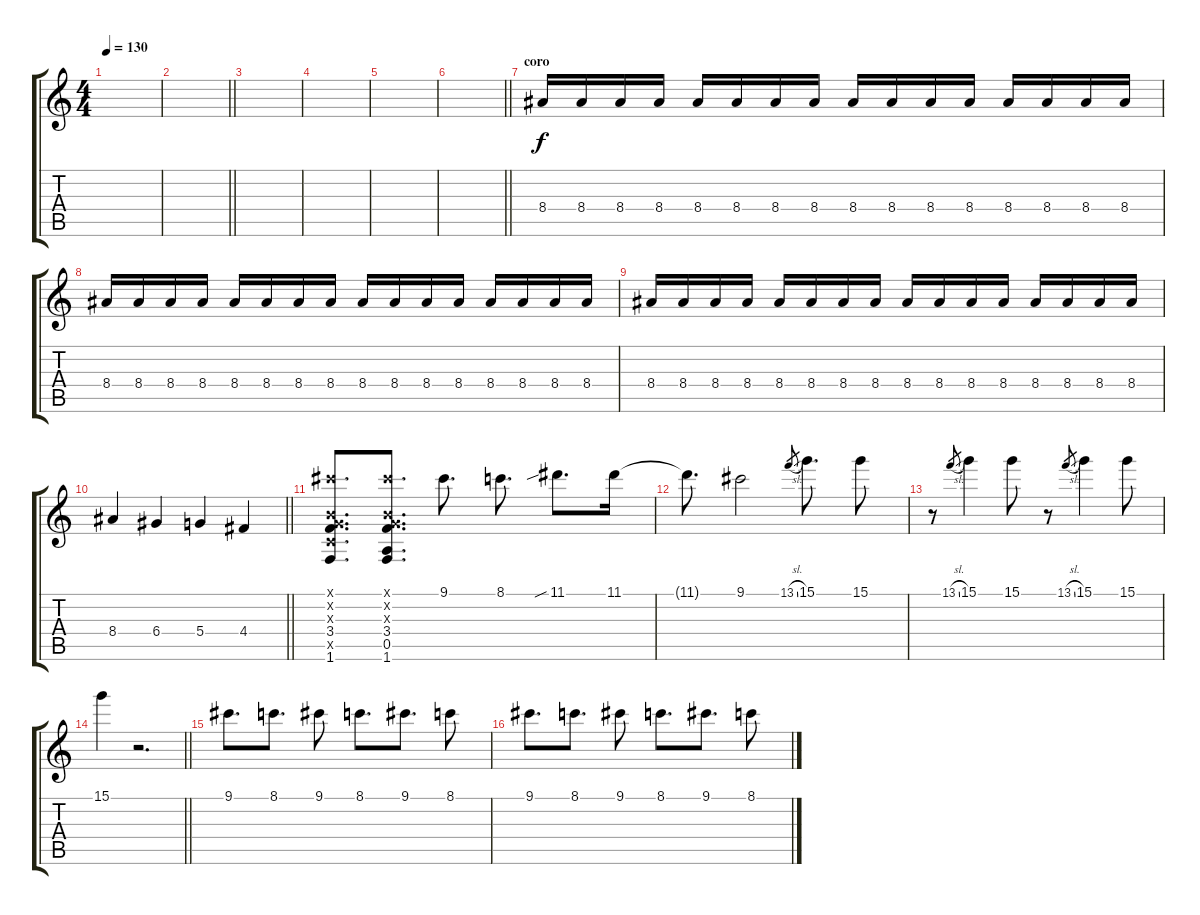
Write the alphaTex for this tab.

\track "" {instrument distortionguitar}
\staff {score tabs}
\tuning (E4 B3 G3 D3 A2 E2) {hide}
\ts (4 4)
\tempo 130
\clef g2
\ks c
|
\barLineRight lightlight
|
\section ("" "")
|
|
|
\barLineRight lightlight
|
\section ("" "coro")
8.4.16{volume 13} 8.4.16 8.4.16 8.4.16 8.4.16 8.4.16 8.4.16 8.4.16 8.4.16 8.4.16 8.4.16 8.4.16 8.4.16 8.4.16 8.4.16 8.4.16 |
8.4.16 8.4.16 8.4.16 8.4.16 8.4.16 8.4.16 8.4.16 8.4.16 8.4.16 8.4.16 8.4.16 8.4.16 8.4.16 8.4.16 8.4.16 8.4.16 |
8.4.16 8.4.16 8.4.16 8.4.16 8.4.16 8.4.16 8.4.16 8.4.16 8.4.16 8.4.16 8.4.16 8.4.16 8.4.16 8.4.16 8.4.16 8.4.16 |
\barLineRight lightlight
8.4.4 6.4.4 5.4.4 4.4.4 |
\section ("" "")
(9.1{x} 0.2{x} 0.3{x} 3.4 3.5{x} 1.6).8{d instrument electricguitarjazz} (9.1{x} 0.2{x} 0.3{x} 3.4 0.5 1.6).8{d} 9.1.8{d instrument distortionguitar} 8.1.8{d} 11.1{sib}.8{d} 11.1.16 |
11.1{t}.8{d} 9.1.2 13.1{sl}.8{gr} 15.1.8{d} 15.1.8 |
r.8 13.1{sl}.8{gr} 15.1.4 15.1.8 r.8 13.1{sl}.8{gr} 15.1.4 15.1.8 |
\barLineRight lightlight
15.1.4 r.2{d} |
9.1.8{d} 8.1.8{d} 9.1.8 8.1.8{d} 9.1.8{d} 8.1.8 |
9.1.8{d} 8.1.8{d} 9.1.8 8.1.8{d} 9.1.8{d} 8.1.8
